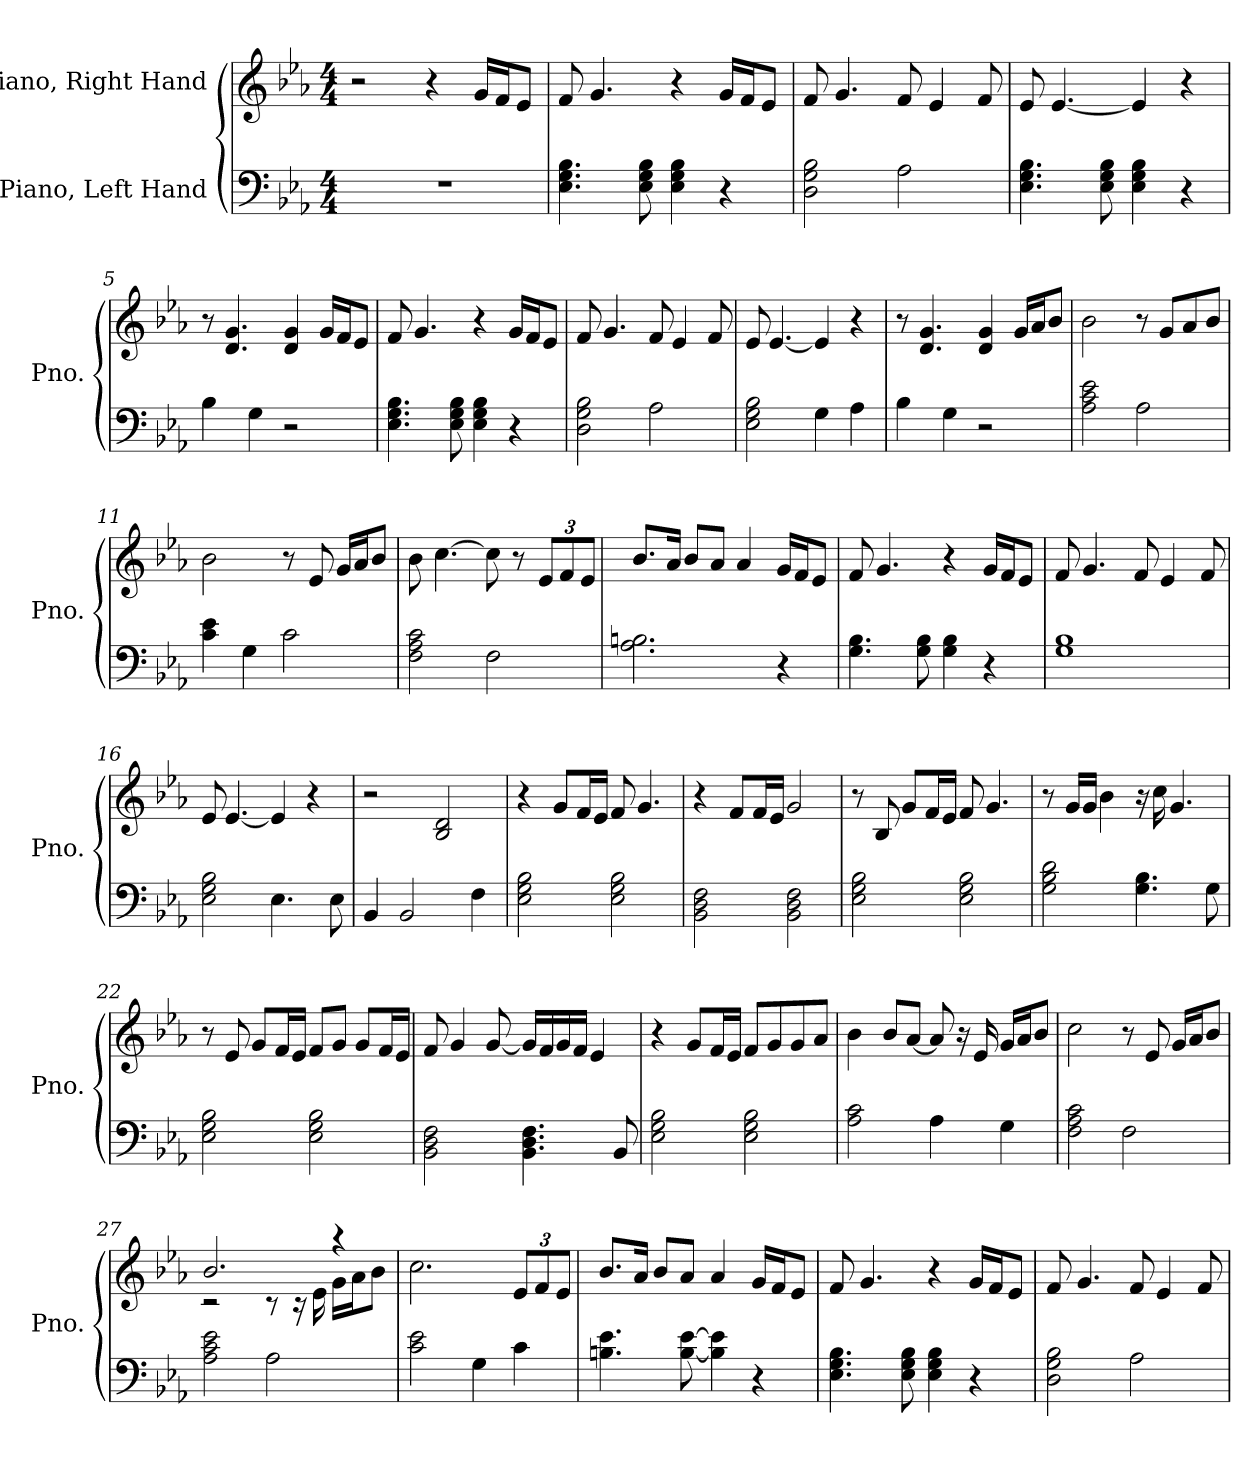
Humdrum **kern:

**kern	**kern
*part2	*part1
*staff2	*staff1
*I"Piano, Left Hand	*I"Piano, Right Hand
*I'Pno.	*I'Pno.
*clefF4	*clefG2
*k[b-e-a-]	*k[b-e-a-]
*M4/4	*M4/4
*MM100	*MM100
=1	=1
1r	2r
.	4r
.	16g/LL
.	16f/J
.	8e-/J
=2	=2
4.E-\ 4.G\ 4.B-\	8f/
.	4.g/
8E-\ 8G\ 8B-\	.
4E-\ 4G\ 4B-\	4r
4r	16g/LL
.	16f/J
.	8e-/J
=3	=3
2D\ 2G\ 2B-\	8f/
.	4.g/
2A-\	8f/
.	4e-/
.	8f/
=4	=4
4.E-\ 4.G\ 4.B-\	8e-/
.	[4.e-/
8E-\ 8G\ 8B-\	.
4E-\ 4G\ 4B-\	4e-/]
4r	4r
=5	=5
4B-\	8r
.	4.d/ 4.g/
4G\	.
2r	4d/ 4g/
.	16g/LL
.	16f/J
.	8e-/J
!!LO:LB:g=z
=6	=6
4.E-\ 4.G\ 4.B-\	8f/
.	4.g/
8E-\ 8G\ 8B-\	.
4E-\ 4G\ 4B-\	4r
4r	16g/LL
.	16f/J
.	8e-/J
=7	=7
2D\ 2G\ 2B-\	8f/
.	4.g/
2A-\	8f/
.	4e-/
.	8f/
=8	=8
2E-\ 2G\ 2B-\	8e-/
.	[4.e-/
4G\	4e-/]
4A-\	4r
=9	=9
4B-\	8r
.	4.d/ 4.g/
4G\	.
2r	4d/ 4g/
.	16g/LL
.	16a-/J
.	8b-/J
=10	=10
2A-\ 2c\ 2e-\	2b-\
2A-\	8r
.	8g/L
.	8a-/
.	8b-/J
=11	=11
4c\ 4e-\	2b-\
4G\	.
2c\	8r
.	8e-/
.	16g/LL
.	16a-/J
.	8b-/J
!!LO:LB:g=z
=12	=12
2F\ 2A-\ 2c\	8b-\
.	[4.cc\
2F\	8cc\]
.	8r
*	*Xbrackettup
.	12e-/L
.	12f/
.	12e-/J
=13	=13
2.A-\ 2.Bn\	8.b-/L
.	16a-/Jk
.	8b-/L
.	8a-/J
.	4a-/
4r	16g/LL
.	16f/J
.	8e-/J
=14	=14
4.G\ 4.B-\	8f/
.	4.g/
8G\ 8B-\	.
4G\ 4B-\	4r
4r	16g/LL
.	16f/J
.	8e-/J
=15	=15
1G 1B-	8f/
.	4.g/
.	8f/
.	4e-/
.	8f/
=16	=16
2E-\ 2G\ 2B-\	8e-/
.	[4.e-/
4.E-\	4e-/]
.	4r
8E-\	.
!!LO:LB:g=z
=17	=17
4BB-/	2r
2BB-/	.
.	2B-/ 2d/
4F\	.
=18	=18
2E-\ 2G\ 2B-\	4r
.	8g/L
.	16f/L
.	16e-/JJ
2E-\ 2G\ 2B-\	8f/
.	4.g/
=19	=19
2BB-\ 2D\ 2F\	4r
.	8f/L
.	16f/L
.	16e-/JJ
2BB-\ 2D\ 2F\	2g/
=20	=20
2E-\ 2G\ 2B-\	8r
.	8B-/
.	8g/L
.	16f/L
.	16e-/JJ
2E-\ 2G\ 2B-\	8f/
.	4.g/
=21	=21
2G\ 2B-\ 2d\	8r
.	16g/LL
.	16g/JJ
.	4b-\
4.G\ 4.B-\	16r
.	16cc\
.	4.g/
8G\	.
!!LO:LB:g=z
=22	=22
2E-\ 2G\ 2B-\	8r
.	8e-/
.	8g/L
.	16f/L
.	16e-/JJ
2E-\ 2G\ 2B-\	8f/L
.	8g/J
.	8g/L
.	16f/L
.	16e-/JJ
=23	=23
2BB-\ 2D\ 2F\	8f/
.	4g/
.	[8g/
4.BB-\ 4.D\ 4.F\	16g/LL]
.	16f/
.	16g/
.	16f/JJ
.	4e-/
8BB-/	.
=24	=24
2E-\ 2G\ 2B-\	4r
.	8g/L
.	16f/L
.	16e-/JJ
2E-\ 2G\ 2B-\	8f/L
.	8g/
.	8g/
.	8a-/J
=25	=25
2A-\ 2c\	4b-\
.	8b-/L
.	[8a-/J
4A-\	8a-/]
.	16r
.	16e-/
4G\	16g/LL
.	16a-/J
.	8b-/J
!!LO:LB:g=z
=26	=26
2F\ 2A-\ 2c\	2cc\
2F\	8r
.	8e-/
.	16g/LL
.	16a-/J
.	8b-/J
=27	=27
*	*^
2A-\ 2c\ 2e-\	2.b-/	2r
2A-\	.	8r
.	.	16r
.	.	16e-\
.	4r	16g\LL
.	.	16a-\J
.	.	8b-\J
*	*v	*v
=28	=28
2c\ 2e-\	2.cc\
4G\	.
4c\	12e-/L
.	12f/
.	12e-/J
=29	=29
4.Bn\ 4.e-\	8.b-/L
.	16a-/Jk
.	8b-/L
[8B\ [8e-\	8a-/J
4B\] 4e-\]	4a-/
4r	16g/LL
.	16f/J
.	8e-/J
=30	=30
4.E-\ 4.G\ 4.B-\	8f/
.	4.g/
8E-\ 8G\ 8B-\	.
4E-\ 4G\ 4B-\	4r
4r	16g/LL
.	16f/J
.	8e-/J
!!LO:PB:g=z
=31	=31
2D\ 2G\ 2B-\	8f/
.	4.g/
2A-\	8f/
.	4e-/
.	8f/
=	=
*-	*-
